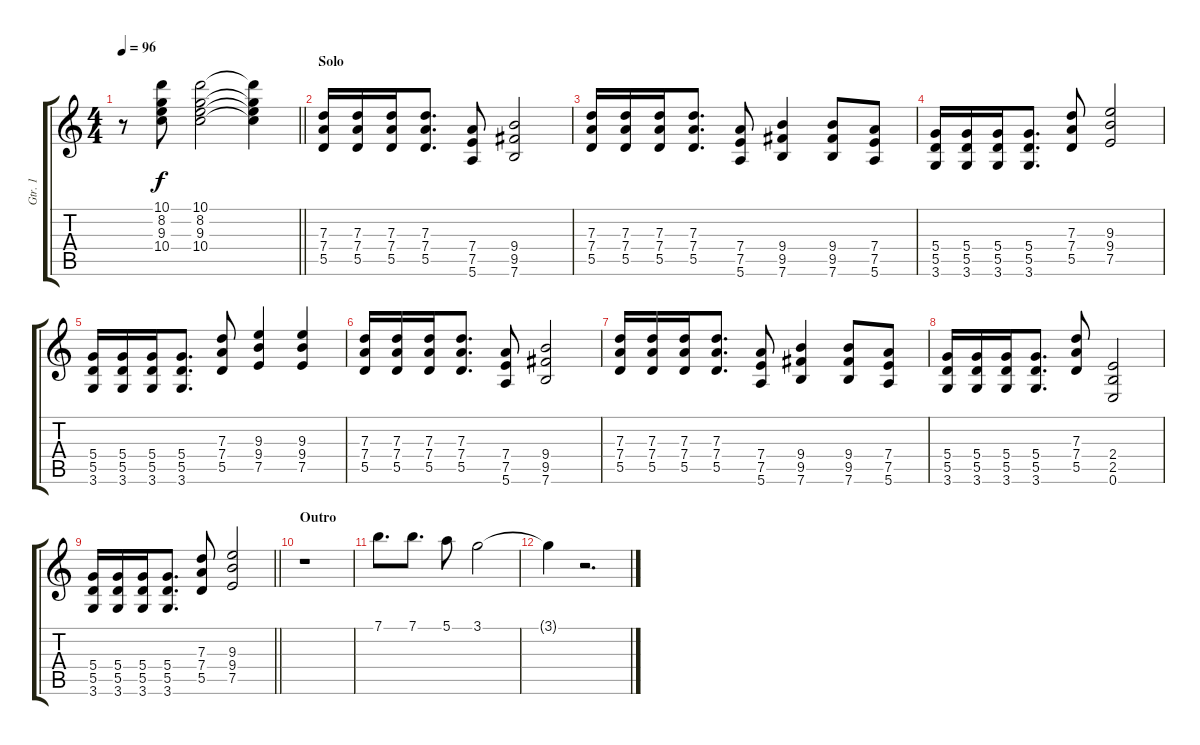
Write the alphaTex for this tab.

\track ("Gtr. 1" "Gtr. 1") {instrument electricguitarclean}
\staff {score tabs}
\tuning (E4 B3 G3 D3 A2 E2) {hide}
\ts (4 4)
\tempo 96
\clef g2
\barLineRight lightlight
\ks c
r.8{dy f} (10.1 8.2 9.3 10.4).8 (10.1 8.2 9.3 10.4).2 (10.1{t} 8.2{t} 9.3{t} 10.4{t}).4 |
\section ("" "Solo")
(7.3 7.4 5.5).16 (7.3 7.4 5.5).16 (7.3 7.4 5.5).16 (7.3 7.4 5.5).8{d} (7.4 7.5 5.6).8 (9.4 9.5 7.6).2 |
(7.3 7.4 5.5).16 (7.3 7.4 5.5).16 (7.3 7.4 5.5).16 (7.3 7.4 5.5).8{d} (7.4 7.5 5.6).8 (9.4 9.5 7.6).4 (9.4 9.5 7.6).8 (7.4 7.5 5.6).8 |
(5.4 5.5 3.6).16 (5.4 5.5 3.6).16 (5.4 5.5 3.6).16 (5.4 5.5 3.6).8{d} (7.3 7.4 5.5).8 (9.3 9.4 7.5).2 |
(5.4 5.5 3.6).16 (5.4 5.5 3.6).16 (5.4 5.5 3.6).16 (5.4 5.5 3.6).8{d} (7.3 7.4 5.5).8 (9.3 9.4 7.5).4 (9.3 9.4 7.5).4 |
(7.3 7.4 5.5).16 (7.3 7.4 5.5).16 (7.3 7.4 5.5).16 (7.3 7.4 5.5).8{d} (7.4 7.5 5.6).8 (9.4 9.5 7.6).2 |
(7.3 7.4 5.5).16 (7.3 7.4 5.5).16 (7.3 7.4 5.5).16 (7.3 7.4 5.5).8{d} (7.4 7.5 5.6).8 (9.4 9.5 7.6).4 (9.4 9.5 7.6).8 (7.4 7.5 5.6).8 |
(5.4 5.5 3.6).16 (5.4 5.5 3.6).16 (5.4 5.5 3.6).16 (5.4 5.5 3.6).8{d} (7.3 7.4 5.5).8 (2.4 2.5 0.6).2 |
\barLineRight lightlight
(5.4 5.5 3.6).16 (5.4 5.5 3.6).16 (5.4 5.5 3.6).16 (5.4 5.5 3.6).8{d} (7.3 7.4 5.5).8 (9.3 9.4 7.5).2 |
\section ("" "Outro")
r.1 |
7.1.8{d instrument distortionguitar} 7.1.8{d} 5.1.8 3.1.2 |
3.1{t}.4 r.2{d}
